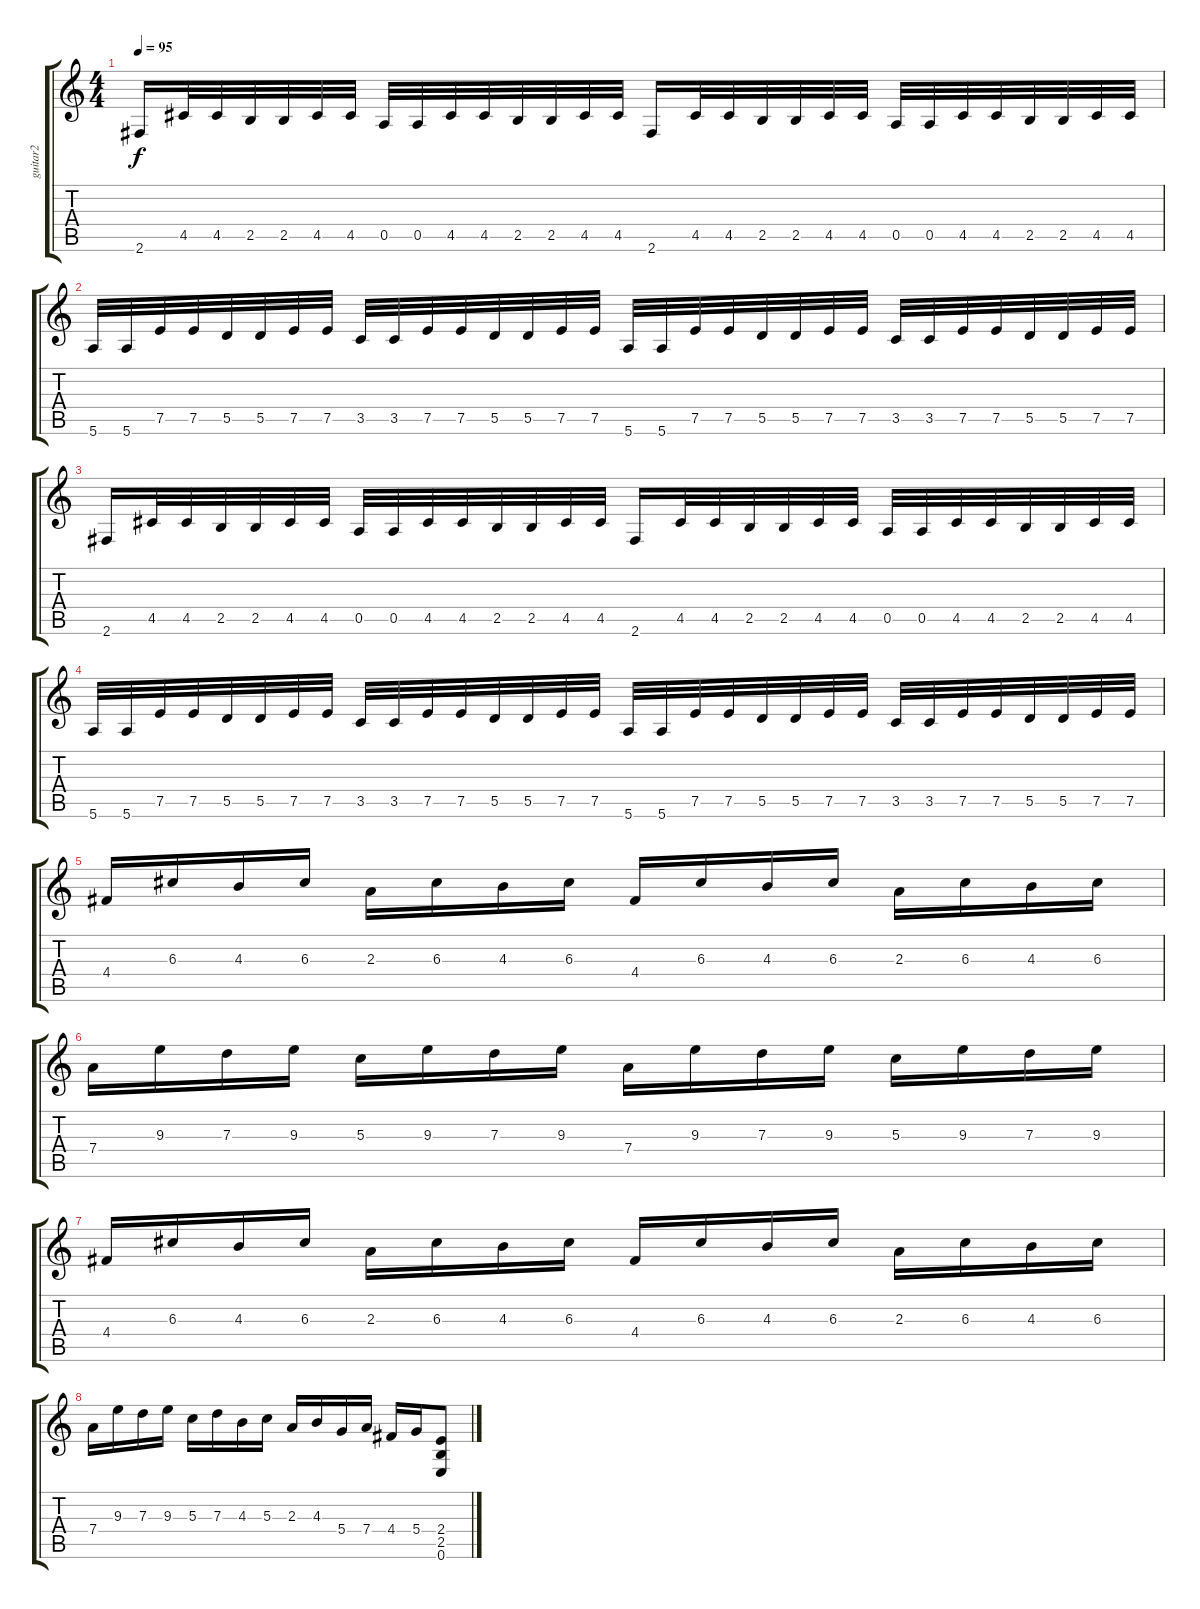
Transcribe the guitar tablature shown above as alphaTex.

\track ("guitar2" "guitar2") {instrument distortionguitar}
\staff {score tabs}
\tuning (E4 B3 G3 D3 A2 E2) {hide}
\ts (4 4)
\tempo 95
\clef g2
\ks c
2.6.16{dy f volume 11} 4.5.32 4.5.32 2.5.32 2.5.32 4.5.32 4.5.32 0.5.32 0.5.32 4.5.32 4.5.32 2.5.32 2.5.32 4.5.32 4.5.32 2.6.16 4.5.32 4.5.32 2.5.32 2.5.32 4.5.32 4.5.32 0.5.32 0.5.32 4.5.32 4.5.32 2.5.32 2.5.32 4.5.32 4.5.32 |
5.6.32{volume 9} 5.6.32 7.5.32 7.5.32 5.5.32 5.5.32 7.5.32 7.5.32 3.5.32 3.5.32 7.5.32 7.5.32 5.5.32 5.5.32 7.5.32 7.5.32 5.6.32 5.6.32 7.5.32 7.5.32 5.5.32 5.5.32 7.5.32 7.5.32 3.5.32 3.5.32 7.5.32 7.5.32 5.5.32 5.5.32 7.5.32 7.5.32 |
2.6.16{volume 8} 4.5.32 4.5.32 2.5.32 2.5.32 4.5.32 4.5.32 0.5.32 0.5.32 4.5.32 4.5.32 2.5.32 2.5.32 4.5.32 4.5.32 2.6.16 4.5.32 4.5.32 2.5.32 2.5.32 4.5.32 4.5.32 0.5.32 0.5.32 4.5.32 4.5.32 2.5.32 2.5.32 4.5.32 4.5.32 |
5.6.32{volume 6} 5.6.32 7.5.32 7.5.32 5.5.32 5.5.32 7.5.32 7.5.32 3.5.32 3.5.32 7.5.32 7.5.32 5.5.32 5.5.32 7.5.32 7.5.32 5.6.32 5.6.32 7.5.32 7.5.32 5.5.32 5.5.32 7.5.32 7.5.32 3.5.32 3.5.32 7.5.32 7.5.32 5.5.32 5.5.32 7.5.32 7.5.32 |
4.4.16 6.3.16 4.3.16 6.3.16 2.3.16 6.3.16 4.3.16 6.3.16 4.4.16 6.3.16 4.3.16 6.3.16 2.3.16 6.3.16 4.3.16 6.3.16 |
7.4.16{volume 5} 9.3.16 7.3.16 9.3.16 5.3.16 9.3.16 7.3.16 9.3.16 7.4.16 9.3.16 7.3.16 9.3.16 5.3.16 9.3.16 7.3.16 9.3.16 |
4.4.16{volume 2} 6.3.16 4.3.16 6.3.16 2.3.16 6.3.16 4.3.16 6.3.16 4.4.16 6.3.16 4.3.16 6.3.16 2.3.16 6.3.16 4.3.16 6.3.16 |
7.4.16{volume 1} 9.3.16 7.3.16 9.3.16 5.3.16 7.3.16 4.3.16 5.3.16 2.3.16 4.3.16 5.4.16 7.4.16 4.4.16 5.4.16 (2.4 2.5 0.6).8
